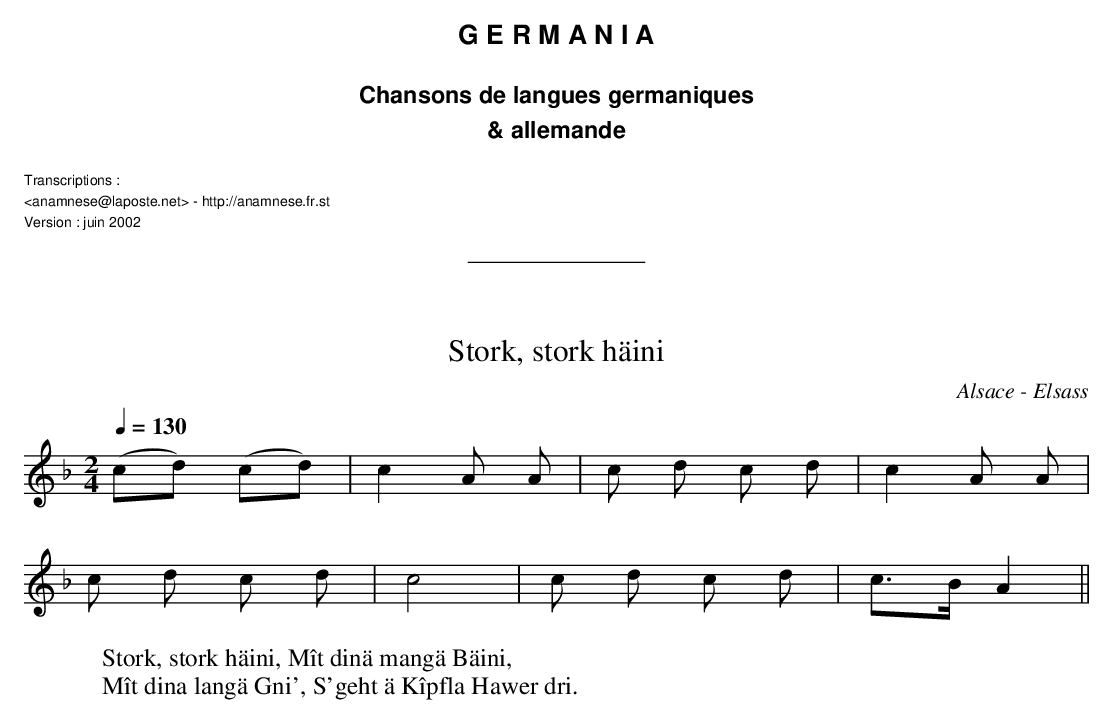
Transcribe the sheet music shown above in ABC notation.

X:1
T:Stork, stork häini
O:Alsace - Elsass
M:2/4
L:1/8
Q:1/4=130
K:F
(cd) (cd) | c2 A A | c d c d | c2 A A |
  c d c d | c4 | c d c d | c>B A2 ||
W:Stork, stork häini, Mît dinä mangä Bäini,
W:Mît dina langä Gni', S'geht ä Kîpfla Hawer dri.
